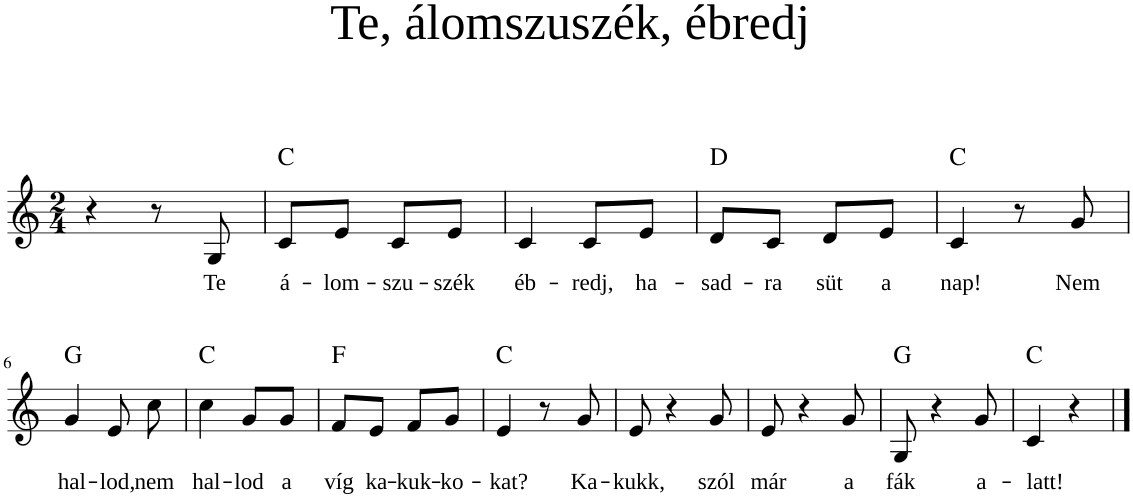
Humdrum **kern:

**kern	**text	**harte
*part1	*part1	*part1
*staff1	*staff1	*
*I"Piano	*	*
*I'Pno	*	*
*clefG2	*	*
*k[]	*	*
*M2/4	*	*
=1	=1	=1
4r	.	.
8r	.	.
!	!LO:LY:b	!
8G/	Te	.
=2	=2	=2
!	!LO:LY:b	!
8c/L	á-	C:maj
!	!LO:LY:b	!
8e/J	-lom-	.
!	!LO:LY:b	!
8c/L	-szu-	.
!	!LO:LY:b	!
8e/J	-szék	.
=3	=3	=3
!	!LO:LY:b	!
4c/	éb-	.
!	!LO:LY:b	!
8c/L	-redj,	.
!	!LO:LY:b	!
8e/J	ha-	.
=4	=4	=4
!	!LO:LY:b	!
8d/L	-sad-	D:maj
!	!LO:LY:b	!
8c/J	-ra	.
!	!LO:LY:b	!
8d/L	süt	.
!	!LO:LY:b	!
8e/J	a	.
=5	=5	=5
!	!LO:LY:b	!
4c/	nap!	C:maj
8r	.	.
!	!LO:LY:b	!
8g/	Nem	.
!!LO:LB:g=z
=6	=6	=6
!	!LO:LY:b	!
4g/	hal-	G:maj
!	!LO:LY:b	!
8e/	lod,	.
!	!LO:LY:b	!
8cc\	nem	.
=7	=7	=7
!	!LO:LY:b	!
4cc\	hal-	C:maj
!	!LO:LY:b	!
8g/L	-lod	.
!	!LO:LY:b	!
8g/J	a	.
=8	=8	=8
!	!LO:LY:b	!
8f/L	víg	F:maj
!	!LO:LY:b	!
8e/J	ka-	.
!	!LO:LY:b	!
8f/L	-kuk-	.
!	!LO:LY:b	!
8g/J	-ko-	.
=9	=9	=9
!	!LO:LY:b	!
4e/	-kat?	C:maj
8r	.	.
!	!LO:LY:b	!
8g/	Ka-	.
=10	=10	=10
!	!LO:LY:b	!
8e/	-kukk,	.
4r	.	.
!	!LO:LY:b	!
8g/	szól	.
=11	=11	=11
!	!LO:LY:b	!
8e/	már	.
4r	.	.
!	!LO:LY:b	!
8g/	a	.
=12	=12	=12
!	!LO:LY:b	!
8G/	fák	G:maj
4r	.	.
!	!LO:LY:b	!
8g/	a-	.
=13	=13	=13
!	!LO:LY:b	!
4c/	-latt!-	C:maj
4r	.	.
==	==	==
*-	*-	*-
